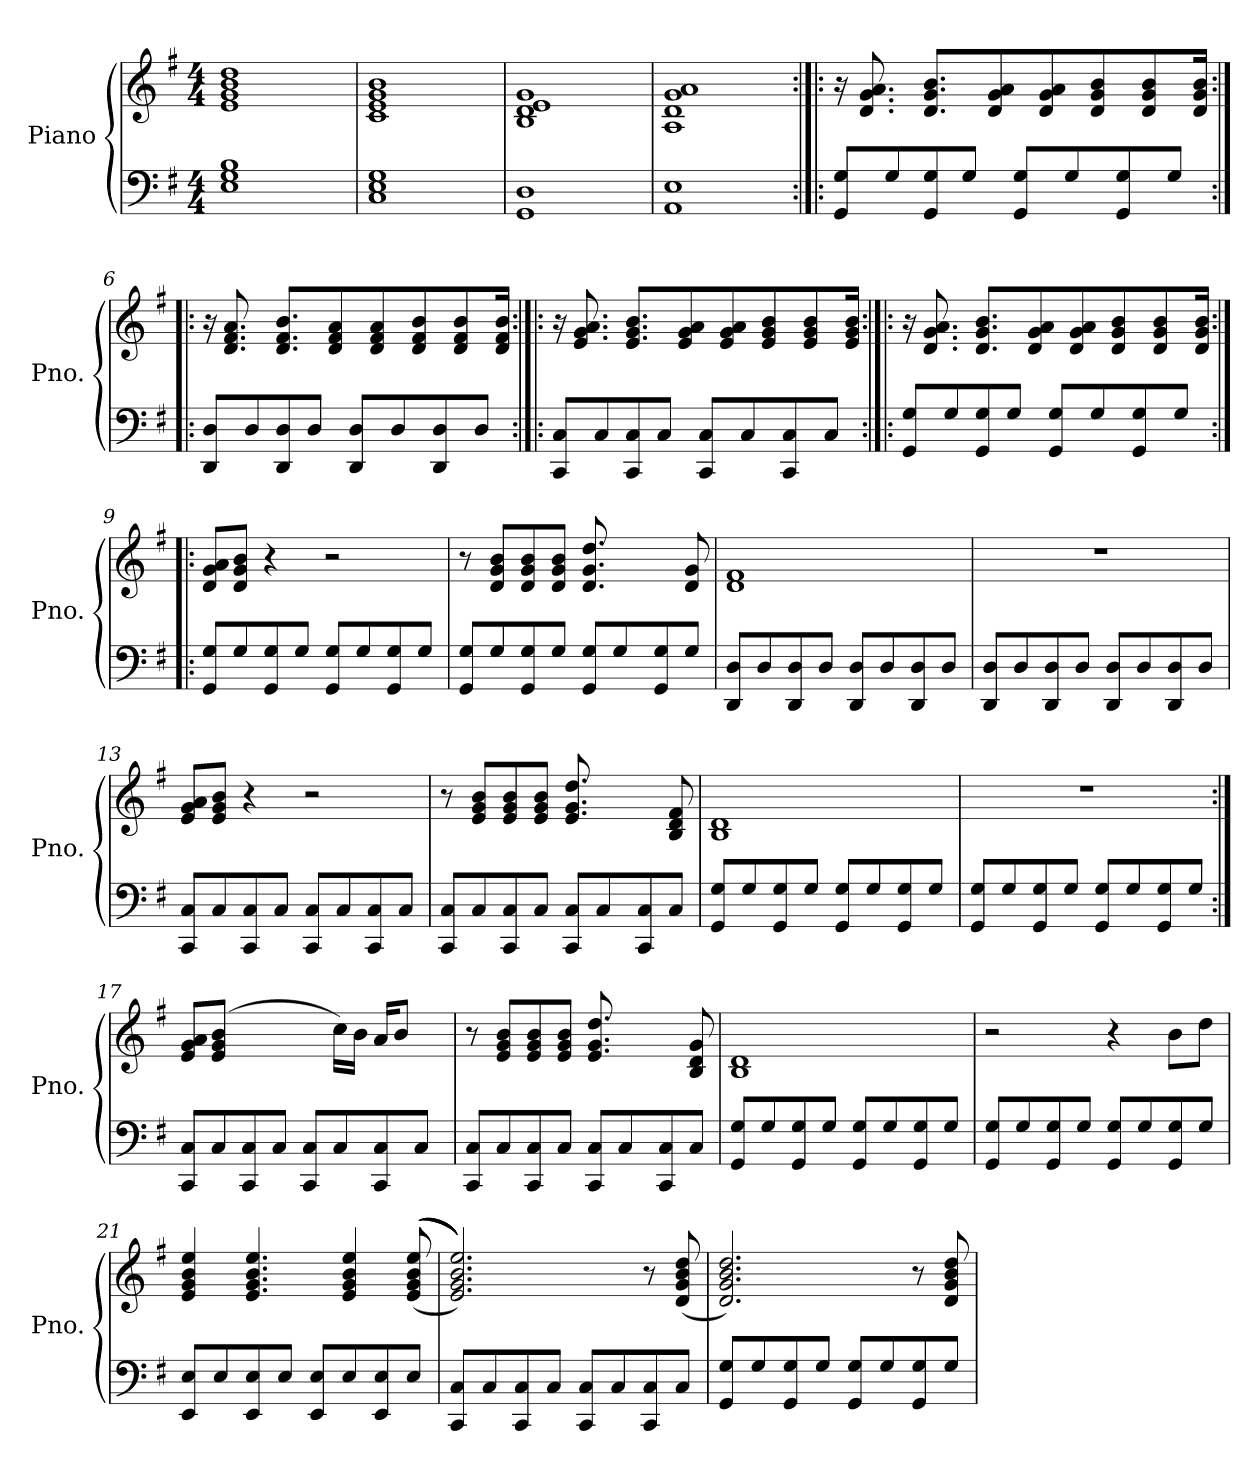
**kern	**kern
*part1	*part1
*staff2	*staff1
*I"Piano	*
*I'Pno.	*
*clefF4	*clefG2
*k[f#]	*k[f#]
*M4/4	*M4/4
=1	=1
1E 1G 1B	1e 1g 1b 1dd
=2	=2
1C 1E 1G	1c 1e 1g 1b
=3	=3
1GG 1D	1B 1d 1e 1g
=4	=4
1AA 1E	1A 1d 1g 1a
=5:|!|:	=5:|!|:
8GG/ 8G/L	16r
.	8.d/ 8.g/ 8.a/
8G/	.
8GG/ 8G/	8.d/ 8.g/ 8.b/L
8G/J	.
.	8d/ 8g/ 8a/
8GG/ 8G/L	.
.	8d/ 8g/ 8a/
8G/	.
.	8d/ 8g/ 8b/
8GG/ 8G/	.
.	8d/ 8g/ 8b/
8G/J	.
.	16d/ 16g/ 16b/Jk
=6:|!|:	=6:|!|:
8DD/ 8D/L	16r
.	8.d/ 8.f#/ 8.a/
8D/	.
8DD/ 8D/	8.d/ 8.f#/ 8.b/L
8D/J	.
.	8d/ 8f#/ 8a/
8DD/ 8D/L	.
.	8d/ 8f#/ 8a/
8D/	.
.	8d/ 8f#/ 8b/
8DD/ 8D/	.
.	8d/ 8f#/ 8b/
8D/J	.
.	16d/ 16f#/ 16b/Jk
!!LO:LB:g=z
=7:|!|:	=7:|!|:
8CC/ 8C/L	16r
.	8.e/ 8.g/ 8.a/
8C/	.
8CC/ 8C/	8.e/ 8.g/ 8.b/L
8C/J	.
.	8e/ 8g/ 8a/
8CC/ 8C/L	.
.	8e/ 8g/ 8a/
8C/	.
.	8e/ 8g/ 8b/
8CC/ 8C/	.
.	8e/ 8g/ 8b/
8C/J	.
.	16e/ 16g/ 16b/Jk
=8:|!|:	=8:|!|:
8GG/ 8G/L	16r
.	8.d/ 8.g/ 8.a/
8G/	.
8GG/ 8G/	8.d/ 8.g/ 8.b/L
8G/J	.
.	8d/ 8g/ 8a/
8GG/ 8G/L	.
.	8d/ 8g/ 8a/
8G/	.
.	8d/ 8g/ 8b/
8GG/ 8G/	.
.	8d/ 8g/ 8b/
8G/J	.
.	16d/ 16g/ 16b/Jk
=9:|!|:	=9:|!|:
8GG/ 8G/L	8d/ 8g/ 8a/L
8G/	8d/ 8g/ 8b/J
8GG/ 8G/	4r
8G/J	.
8GG/ 8G/L	2r
8G/	.
8GG/ 8G/	.
8G/J	.
=10	=10
8GG/ 8G/L	8r
8G/	8d/ 8g/ 8b/L
8GG/ 8G/	8d/ 8g/ 8b/
8G/J	8d/ 8g/ 8b/J
8GG/ 8G/L	8.d/ 8.g/ 8.dd/
8G/	.
.	16ryy
8GG/ 8G/	8ryy
8G/J	8d/ 8g/
!!LO:LB:g=z
=11	=11
8DD/ 8D/L	1d 1f#
8D/	.
8DD/ 8D/	.
8D/J	.
8DD/ 8D/L	.
8D/	.
8DD/ 8D/	.
8D/J	.
=12	=12
8DD/ 8D/L	1r
8D/	.
8DD/ 8D/	.
8D/J	.
8DD/ 8D/L	.
8D/	.
8DD/ 8D/	.
8D/J	.
=13	=13
8CC/ 8C/L	8e/ 8g/ 8a/L
8C/	8e/ 8g/ 8b/J
8CC/ 8C/	4r
8C/J	.
8CC/ 8C/L	2r
8C/	.
8CC/ 8C/	.
8C/J	.
=14	=14
8CC/ 8C/L	8r
8C/	8e/ 8g/ 8b/L
8CC/ 8C/	8e/ 8g/ 8b/
8C/J	8e/ 8g/ 8b/J
8CC/ 8C/L	8.e/ 8.g/ 8.dd/
8C/	.
.	16ryy
8CC/ 8C/	8ryy
8C/J	8B/ 8d/ 8f#/
=15	=15
8GG/ 8G/L	1B 1d
8G/	.
8GG/ 8G/	.
8G/J	.
8GG/ 8G/L	.
8G/	.
8GG/ 8G/	.
8G/J	.
!!LO:LB:g=z
=16	=16
8GG/ 8G/L	1r
8G/	.
8GG/ 8G/	.
8G/J	.
8GG/ 8G/L	.
8G/	.
8GG/ 8G/	.
8G/J	.
=17:|!	=17:|!
8CC/ 8C/L	8e/ 8g/ 8a/L
8C/	(8e/ 8g/ 8b/J
8CC/ 8C/	4ryy
8C/J	.
8CC/ 8C/L	8ryy
8C/	16cc\LL)
.	16b\JJ
8CC/ 8C/	16a/KL
.	8b/J
8C/J	.
.	16ryy
=18	=18
8CC/ 8C/L	8r
8C/	8e/ 8g/ 8b/L
8CC/ 8C/	8e/ 8g/ 8b/
8C/J	8e/ 8g/ 8b/J
8CC/ 8C/L	8.e/ 8.g/ 8.dd/
8C/	.
.	16ryy
8CC/ 8C/	8ryy
8C/J	8B/ 8d/ 8g/
=19	=19
8GG/ 8G/L	1B 1d
8G/	.
8GG/ 8G/	.
8G/J	.
8GG/ 8G/L	.
8G/	.
8GG/ 8G/	.
8G/J	.
=20	=20
8GG/ 8G/L	2r
8G/	.
8GG/ 8G/	.
8G/J	.
8GG/ 8G/L	4r
8G/	.
8GG/ 8G/	8b\L
8G/J	8dd\J
!!LO:LB:g=z
=21	=21
8EE/ 8E/L	4e/ 4g/ 4b/ 4ee/
8E/	.
8EE/ 8E/	4.e/ 4.g/ 4.b/ 4.ee/
8E/J	.
8EE/ 8E/L	.
8E/	4e/ 4g/ 4b/ 4ee/
8EE/ 8E/	.
8E/J	(((((8e/ 8g/ 8b/ 8ee/
=22	=22
8CC/ 8C/L	2.e/ 2.g/ 2.b/ 2.ee/)))))
8C/	.
8CC/ 8C/	.
8C/J	.
8CC/ 8C/L	.
8C/	.
8CC/ 8C/	8r
8C/J	(8d/ 8g/ 8b/ 8dd/
=23	=23
8GG/ 8G/L	2.d/ 2.g/ 2.b/ 2.dd/)
8G/	.
8GG/ 8G/	.
8G/J	.
8GG/ 8G/L	.
8G/	.
8GG/ 8G/	8r
8G/J	8d/ 8g/ 8b/ 8dd/
=	=
*-	*-
